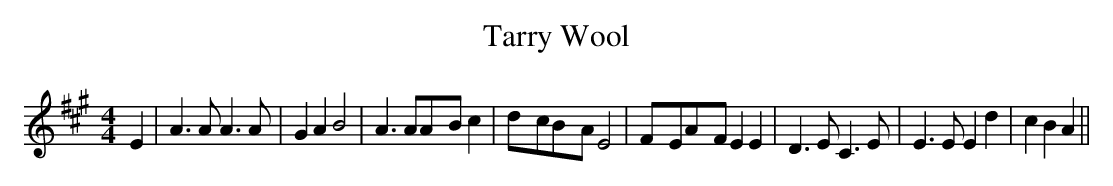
X:1
T:Tarry Wool
M:4/4
L:1/4
K:A
 E| A3/2 A/2 A3/2 A/2| G A B2| A3/2 A/2A/2-B/2 c|d/2-c/2B/2-A/2 E2|\
F/2-E/2A/2-F/2 E E| D3/2 E/2 C3/2 E/2| E3/2 E/2 E d| c B A||
